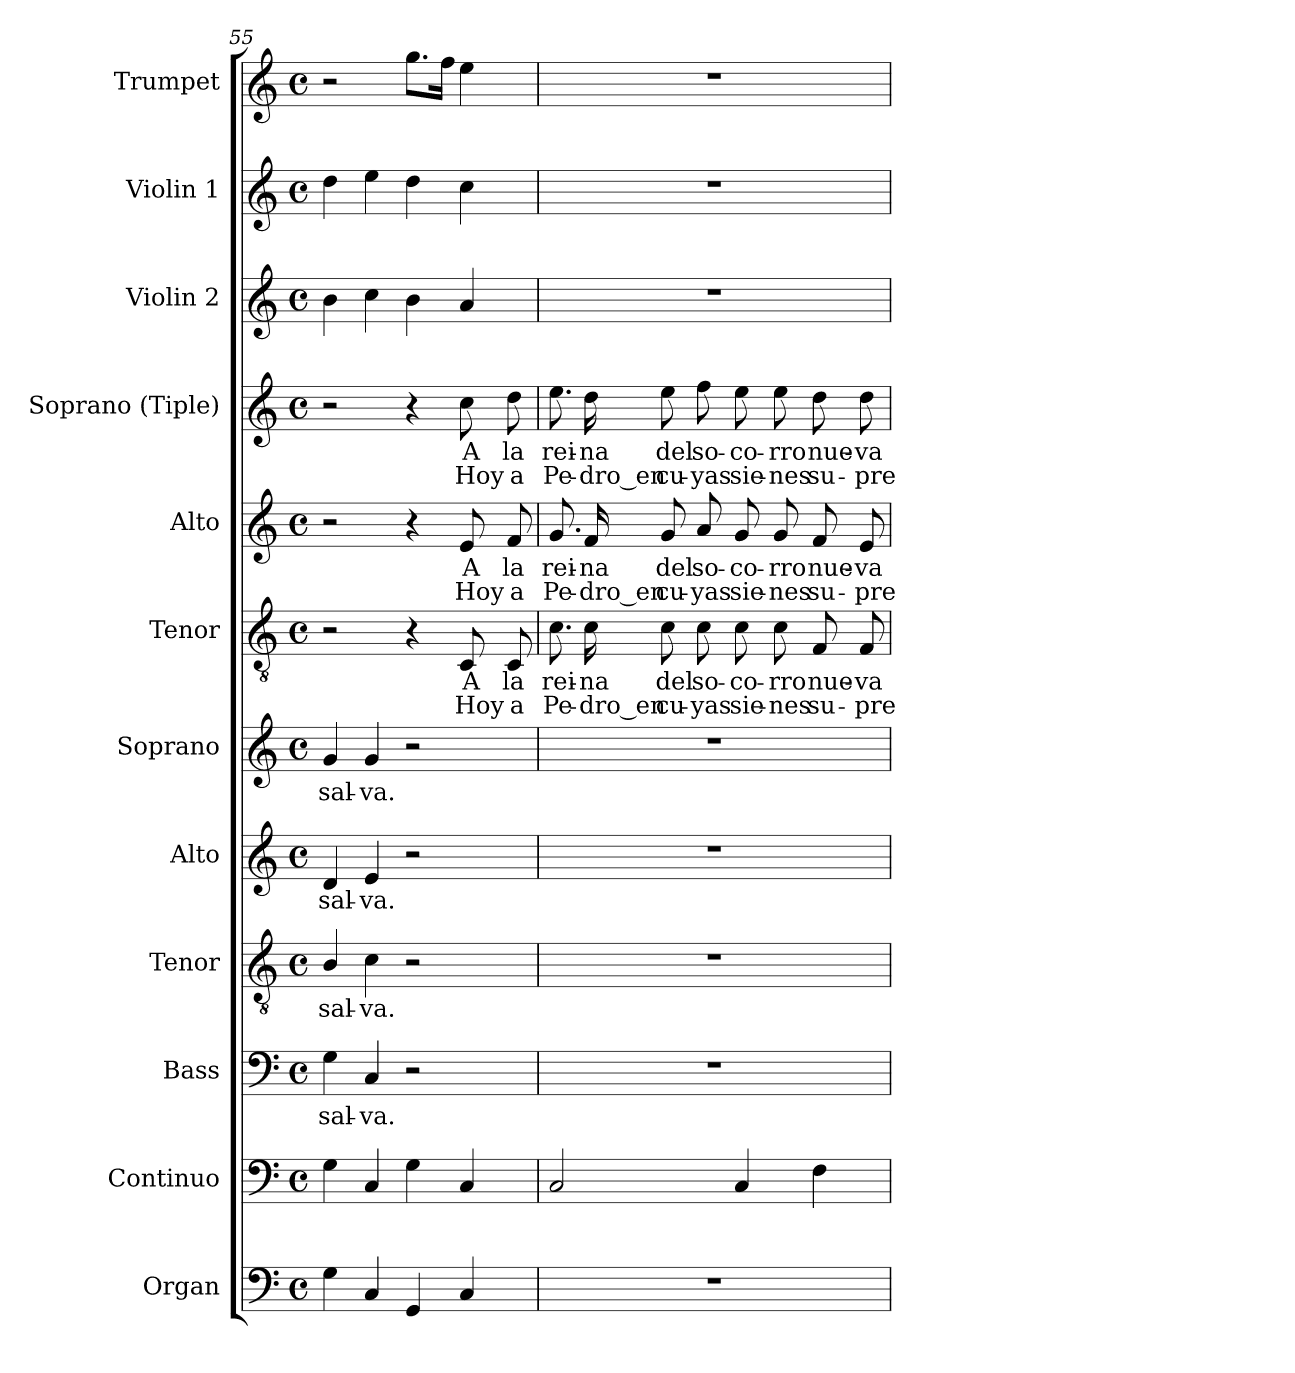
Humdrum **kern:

**kern	**kern	**kern	**text	**kern	**text	**kern	**text	**kern	**text	**kern	**text	**text	**kern	**text	**text	**kern	**text	**text	**kern	**kern	**kern
*part12	*part11	*part10	*part10	*part9	*part9	*part8	*part8	*part7	*part7	*part6	*part6	*part6	*part5	*part5	*part5	*part4	*part4	*part4	*part3	*part2	*part1
*staff12	*staff11	*staff10	*staff10	*staff9	*staff9	*staff8	*staff8	*staff7	*staff7	*staff6	*staff6	*staff6	*staff5	*staff5	*staff5	*staff4	*staff4	*staff4	*staff3	*staff2	*staff1
*I"Organ	*I"Continuo	*I"Bass	*	*I"Tenor	*	*I"Alto	*	*I"Soprano	*	*I"Tenor	*	*	*I"Alto	*	*	*I"Soprano (Tiple)	*	*	*I"Violin 2	*I"Violin 1	*I"Trumpet
*I'Org.	*I'Cont.	*I'B.	*	*I'T.	*	*I'A.	*	*I'S.	*	*I'T.	*	*	*I'A.	*	*	*I'S.	*	*	*I'Vln. 2	*I'Vln. 1	*I'Tpt.
*clefF4	*clefF4	*clefF4	*	*clefGv2	*	*clefG2	*	*clefG2	*	*clefGv2	*	*	*clefG2	*	*	*clefG2	*	*	*clefG2	*clefG2	*clefG2
*	*	*	*	*ITrd7c12	*	*	*	*	*	*ITrd7c12	*	*	*	*	*	*	*	*	*	*	*
*k[]	*k[]	*k[]	*	*k[]	*	*k[]	*	*k[]	*	*k[]	*	*	*k[]	*	*	*k[]	*	*	*k[]	*k[]	*k[]
*C:	*C:	*C:	*	*C:	*	*C:	*	*C:	*	*C:	*	*	*C:	*	*	*C:	*	*	*C:	*C:	*C:
*M4/4	*M4/4	*M4/4	*	*M4/4	*	*M4/4	*	*M4/4	*	*M4/4	*	*	*M4/4	*	*	*M4/4	*	*	*M4/4	*M4/4	*M4/4
*met(c)	*met(c)	*met(c)	*	*met(c)	*	*met(c)	*	*met(c)	*	*met(c)	*	*	*met(c)	*	*	*met(c)	*	*	*met(c)	*met(c)	*met(c)
=55	=55	=55	=55	=55	=55	=55	=55	=55	=55	=55	=55	=55	=55	=55	=55	=55	=55	=55	=55	=55	=55
!	!	!	!LO:LY:b:color=#000000	!	!	!	!	!	!	!	!	!	!	!	!	!	!	!	!	!	!
!	!	!	!	!	!LO:LY:b:color=#000000	!	!	!	!	!	!	!	!	!	!	!	!	!	!	!	!
!	!	!	!	!	!	!	!LO:LY:b:color=#000000	!	!	!	!	!	!	!	!	!	!	!	!	!	!
!	!	!	!	!	!	!	!	!	!LO:LY:b:color=#000000	!	!	!	!	!	!	!	!	!	!	!	!
4Gi\	4Gi\	4Gi\	sal-	4BBi/	sal-	4di/	sal-	4gi/	sal-	2r	.	.	2r	.	.	2r	.	.	4bi\	4ddi\	2r
!	!	!	!LO:LY:b:color=#000000	!	!	!	!	!	!	!	!	!	!	!	!	!	!	!	!	!	!
!	!	!	!	!	!LO:LY:b:color=#000000	!	!	!	!	!	!	!	!	!	!	!	!	!	!	!	!
!	!	!	!	!	!	!	!LO:LY:b:color=#000000	!	!	!	!	!	!	!	!	!	!	!	!	!	!
!	!	!	!	!	!	!	!	!	!LO:LY:b:color=#000000	!	!	!	!	!	!	!	!	!	!	!	!
4Ci/	4Ci/	4Ci/	-va.	4Ci\	-va.	4ei/	-va.	4gi/	-va.	.	.	.	.	.	.	.	.	.	4cci\	4eei\	.
4GGi/	4Gi\	2r	.	2r	.	2r	.	2r	.	4r	.	.	4r	.	.	4r	.	.	4bi\	4ddi\	8.ggi\L
.	.	.	.	.	.	.	.	.	.	.	.	.	.	.	.	.	.	.	.	.	16ffi\Jk
!	!	!	!	!	!	!	!	!	!	!	!LO:LY:b:color=#000000	!LO:LY:b:color=#000000	!	!	!	!	!	!	!	!	!
!	!	!	!	!	!	!	!	!	!	!	!	!	!	!LO:LY:b:color=#000000	!LO:LY:b:color=#000000	!	!	!	!	!	!
!	!	!	!	!	!	!	!	!	!	!	!	!	!	!	!	!	!LO:LY:b:color=#000000	!LO:LY:b:color=#000000	!	!	!
4Ci/	4Ci/	.	.	.	.	.	.	.	.	8CCi/	A	Hoy	8ei/	A	Hoy	8cci\	A	Hoy	4ai/	4cci\	4eei\
!	!	!	!	!	!	!	!	!	!	!	!LO:LY:b:color=#000000	!LO:LY:b:color=#000000	!	!	!	!	!	!	!	!	!
!	!	!	!	!	!	!	!	!	!	!	!	!	!	!LO:LY:b:color=#000000	!LO:LY:b:color=#000000	!	!	!	!	!	!
!	!	!	!	!	!	!	!	!	!	!	!	!	!	!	!	!	!LO:LY:b:color=#000000	!LO:LY:b:color=#000000	!	!	!
.	.	.	.	.	.	.	.	.	.	8CCi/	la	a	8fi/	la	a	8ddi\	la	a	.	.	.
!!LO:PB:g=z
=56	=56	=56	=56	=56	=56	=56	=56	=56	=56	=56	=56	=56	=56	=56	=56	=56	=56	=56	=56	=56	=56
!	!	!	!	!	!	!	!	!	!	!	!LO:LY:b:color=#000000	!LO:LY:b:color=#000000	!	!	!	!	!	!	!	!	!
!	!	!	!	!	!	!	!	!	!	!	!	!	!	!LO:LY:b:color=#000000	!LO:LY:b:color=#000000	!	!	!	!	!	!
!	!	!	!	!	!	!	!	!	!	!	!	!	!	!	!	!	!LO:LY:b:color=#000000	!LO:LY:b:color=#000000	!	!	!
1r	2Ci/	1r	.	1r	.	1r	.	1r	.	8.Ci\	rei-	Pe-	8.gi/	rei-	Pe-	8.eei\	rei-	Pe-	1r	1r	1r
!	!	!	!	!	!	!	!	!	!	!	!LO:LY:b:color=#000000	!LO:LY:b:color=#000000	!	!	!	!	!	!	!	!	!
!	!	!	!	!	!	!	!	!	!	!	!	!	!	!LO:LY:b:color=#000000	!LO:LY:b:color=#000000	!	!	!	!	!	!
!	!	!	!	!	!	!	!	!	!	!	!	!	!	!	!	!	!LO:LY:b:color=#000000	!LO:LY:b:color=#000000	!	!	!
.	.	.	.	.	.	.	.	.	.	16Ci\	-na	-dro_en	16fi/	-na	-dro_en	16ddi\	-na	-dro_en	.	.	.
!	!	!	!	!	!	!	!	!	!	!	!LO:LY:b:color=#000000	!LO:LY:b:color=#000000	!	!	!	!	!	!	!	!	!
!	!	!	!	!	!	!	!	!	!	!	!	!	!	!LO:LY:b:color=#000000	!LO:LY:b:color=#000000	!	!	!	!	!	!
!	!	!	!	!	!	!	!	!	!	!	!	!	!	!	!	!	!LO:LY:b:color=#000000	!LO:LY:b:color=#000000	!	!	!
.	.	.	.	.	.	.	.	.	.	8Ci\	del	cu-	8gi/	del	cu-	8eei\	del	cu-	.	.	.
!	!	!	!	!	!	!	!	!	!	!	!LO:LY:b:color=#000000	!LO:LY:b:color=#000000	!	!	!	!	!	!	!	!	!
!	!	!	!	!	!	!	!	!	!	!	!	!	!	!LO:LY:b:color=#000000	!LO:LY:b:color=#000000	!	!	!	!	!	!
!	!	!	!	!	!	!	!	!	!	!	!	!	!	!	!	!	!LO:LY:b:color=#000000	!LO:LY:b:color=#000000	!	!	!
.	.	.	.	.	.	.	.	.	.	8Ci\	so-	-yas	8ai/	so-	-yas	8ffi\	so-	-yas	.	.	.
!	!	!	!	!	!	!	!	!	!	!	!LO:LY:b:color=#000000	!LO:LY:b:color=#000000	!	!	!	!	!	!	!	!	!
!	!	!	!	!	!	!	!	!	!	!	!	!	!	!LO:LY:b:color=#000000	!LO:LY:b:color=#000000	!	!	!	!	!	!
!	!	!	!	!	!	!	!	!	!	!	!	!	!	!	!	!	!LO:LY:b:color=#000000	!LO:LY:b:color=#000000	!	!	!
.	4Ci/	.	.	.	.	.	.	.	.	8Ci\	-co-	sie-	8gi/	-co-	sie-	8eei\	-co-	sie-	.	.	.
!	!	!	!	!	!	!	!	!	!	!	!LO:LY:b:color=#000000	!LO:LY:b:color=#000000	!	!	!	!	!	!	!	!	!
!	!	!	!	!	!	!	!	!	!	!	!	!	!	!LO:LY:b:color=#000000	!LO:LY:b:color=#000000	!	!	!	!	!	!
!	!	!	!	!	!	!	!	!	!	!	!	!	!	!	!	!	!LO:LY:b:color=#000000	!LO:LY:b:color=#000000	!	!	!
.	.	.	.	.	.	.	.	.	.	8Ci\	-rro	-nes	8gi/	-rro	-nes	8eei\	-rro	-nes	.	.	.
!	!	!	!	!	!	!	!	!	!	!	!LO:LY:b:color=#000000	!LO:LY:b:color=#000000	!	!	!	!	!	!	!	!	!
!	!	!	!	!	!	!	!	!	!	!	!	!	!	!LO:LY:b:color=#000000	!LO:LY:b:color=#000000	!	!	!	!	!	!
!	!	!	!	!	!	!	!	!	!	!	!	!	!	!	!	!	!LO:LY:b:color=#000000	!LO:LY:b:color=#000000	!	!	!
.	4Fi\	.	.	.	.	.	.	.	.	8FFi/	nue-	su-	8fi/	nue-	su-	8ddi\	nue-	su-	.	.	.
!	!	!	!	!	!	!	!	!	!	!	!LO:LY:b:color=#000000	!LO:LY:b:color=#000000	!	!	!	!	!	!	!	!	!
!	!	!	!	!	!	!	!	!	!	!	!	!	!	!LO:LY:b:color=#000000	!LO:LY:b:color=#000000	!	!	!	!	!	!
!	!	!	!	!	!	!	!	!	!	!	!	!	!	!	!	!	!LO:LY:b:color=#000000	!LO:LY:b:color=#000000	!	!	!
.	.	.	.	.	.	.	.	.	.	8FFi/	-va-	-pre-	8ei/	-va-	-pre-	8ddi\	-va-	-pre-	.	.	.
=	=	=	=	=	=	=	=	=	=	=	=	=	=	=	=	=	=	=	=	=	=
*-	*-	*-	*-	*-	*-	*-	*-	*-	*-	*-	*-	*-	*-	*-	*-	*-	*-	*-	*-	*-	*-
